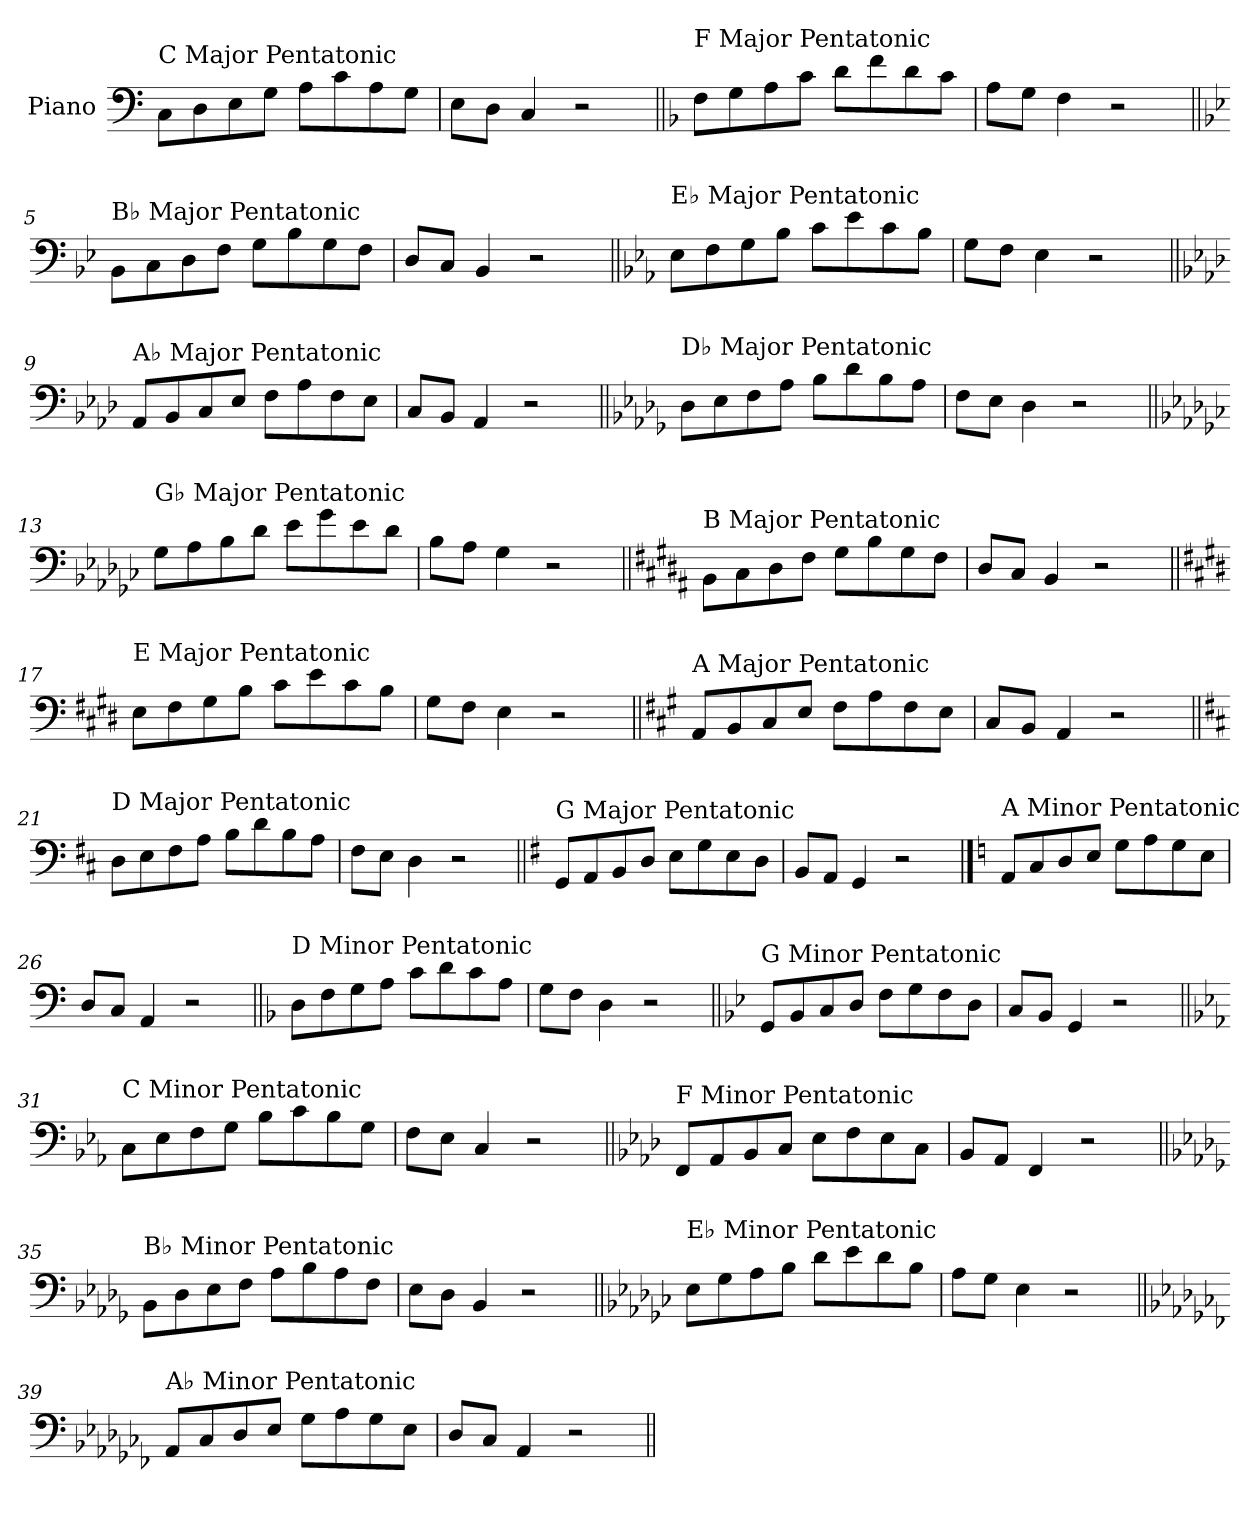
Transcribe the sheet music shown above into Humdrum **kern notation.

**kern
*part1
*staff1
*I"Piano
*I'Pno.
*clefF4
*k[]
=1
!LO:TX:a:t=C Major Pentatonic
8C\L
8D\
8E\
8G\J
8A\L
8c\
8A\
8G\J
=2
8E\L
8D\J
4C/
2r
=3||
*k[b-]
!LO:TX:a:t=F Major Pentatonic
8F\L
8G\
8A\
8c\J
8d\L
8f\
8d\
8c\J
=4
8A\L
8G\J
4F\
2r
!!LO:LB:g=z
=5||
*k[b-e-]
!LO:TX:a:t=B♭ Major Pentatonic
8BB-\L
8C\
8D\
8F\J
8G\L
8B-\
8G\
8F\J
=6
8D/L
8C/J
4BB-/
2r
=7||
*k[b-e-a-]
!LO:TX:a:t=E♭ Major Pentatonic
8E-\L
8F\
8G\
8B-\J
8c\L
8e-\
8c\
8B-\J
=8
8G\L
8F\J
4E-\
2r
!!LO:LB:g=z
=9||
*k[b-e-a-d-]
!LO:TX:a:t=A♭ Major Pentatonic
8AA-/L
8BB-/
8C/
8E-/J
8F\L
8A-\
8F\
8E-\J
=10
8C/L
8BB-/J
4AA-/
2r
=11||
*k[b-e-a-d-g-]
!LO:TX:a:t=D♭ Major Pentatonic
8D-\L
8E-\
8F\
8A-\J
8B-\L
8d-\
8B-\
8A-\J
=12
8F\L
8E-\J
4D-\
2r
!!LO:LB:g=z
=13||
*k[b-e-a-d-g-c-]
!LO:TX:a:t=G♭ Major Pentatonic
8G-\L
8A-\
8B-\
8d-\J
8e-\L
8g-\
8e-\
8d-\J
=14
8B-\L
8A-\J
4G-\
2r
=15||
*k[f#c#g#d#a#]
!LO:TX:a:t=B Major Pentatonic
8BB\L
8C#\
8D#\
8F#\J
8G#\L
8B\
8G#\
8F#\J
=16
8D#/L
8C#/J
4BB/
2r
!!LO:LB:g=z
=17||
*k[f#c#g#d#]
!LO:TX:a:t=E Major Pentatonic
8E\L
8F#\
8G#\
8B\J
8c#\L
8e\
8c#\
8B\J
=18
8G#\L
8F#\J
4E\
2r
=19||
*k[f#c#g#]
!LO:TX:a:t=A Major Pentatonic
8AA/L
8BB/
8C#/
8E/J
8F#\L
8A\
8F#\
8E\J
=20
8C#/L
8BB/J
4AA/
2r
!!LO:LB:g=z
=21||
*k[f#c#]
!LO:TX:a:t=D Major Pentatonic
8D\L
8E\
8F#\
8A\J
8B\L
8d\
8B\
8A\J
=22
8F#\L
8E\J
4D\
2r
=23||
*k[f#]
!LO:TX:a:t=G Major Pentatonic
8GG/L
8AA/
8BB/
8D/J
8E\L
8G\
8E\
8D\J
=24
8BB/L
8AA/J
4GG/
2r
!!LO:PB:g=z
==25
*k[]
!LO:TX:a:t=A Minor Pentatonic
8AA/L
8C/
8D/
8E/J
8G\L
8A\
8G\
8E\J
=26
8D/L
8C/J
4AA/
2r
=27||
*k[b-]
!LO:TX:a:t=D Minor Pentatonic
8D\L
8F\
8G\
8A\J
8c\L
8d\
8c\
8A\J
=28
8G\L
8F\J
4D\
2r
!!LO:LB:g=z
=29||
*k[b-e-]
!LO:TX:a:t=G Minor Pentatonic
8GG/L
8BB-/
8C/
8D/J
8F\L
8G\
8F\
8D\J
=30
8C/L
8BB-/J
4GG/
2r
=31||
*k[b-e-a-]
!LO:TX:a:t=C Minor Pentatonic
8C\L
8E-\
8F\
8G\J
8B-\L
8c\
8B-\
8G\J
=32
8F\L
8E-\J
4C/
2r
!!LO:LB:g=z
=33||
*k[b-e-a-d-]
!LO:TX:a:t=F Minor Pentatonic
8FF/L
8AA-/
8BB-/
8C/J
8E-\L
8F\
8E-\
8C\J
=34
8BB-/L
8AA-/J
4FF/
2r
=35||
*k[b-e-a-d-g-]
!LO:TX:a:t=B♭ Minor Pentatonic
8BB-\L
8D-\
8E-\
8F\J
8A-\L
8B-\
8A-\
8F\J
=36
8E-\L
8D-\J
4BB-/
2r
!!LO:LB:g=z
=37||
*k[b-e-a-d-g-c-]
!LO:TX:a:t=E♭ Minor Pentatonic
8E-\L
8G-\
8A-\
8B-\J
8d-\L
8e-\
8d-\
8B-\J
=38
8A-\L
8G-\J
4E-\
2r
=39||
*k[b-e-a-d-g-c-f-]
!LO:TX:a:t=A♭ Minor Pentatonic
8AA-/L
8C-/
8D-/
8E-/J
8G-\L
8A-\
8G-\
8E-\J
=40
8D-/L
8C-/J
4AA-/
2r
=||
*-
